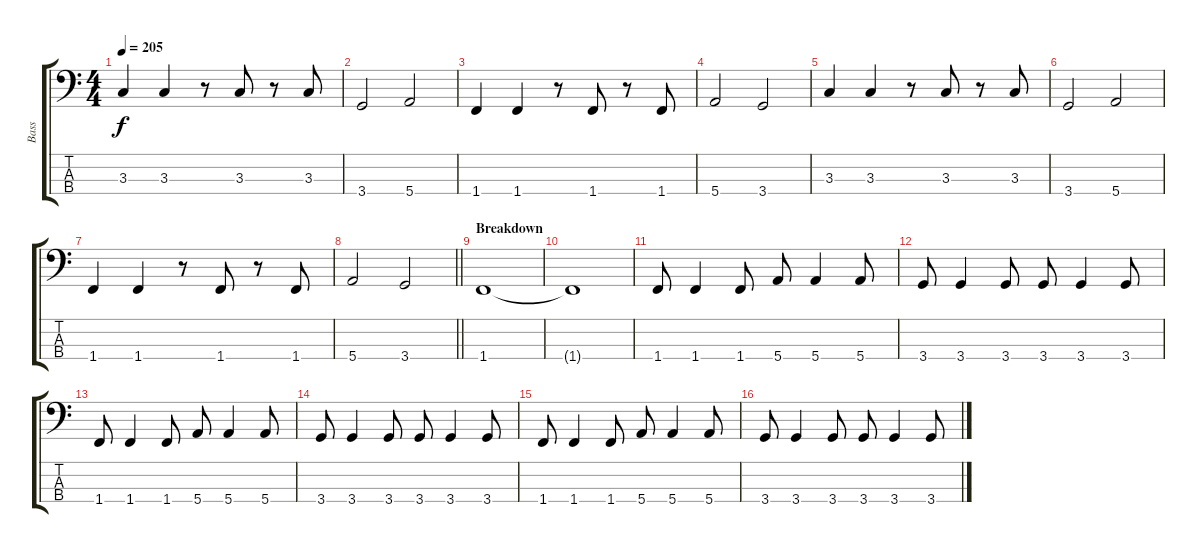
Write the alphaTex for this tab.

\track ("Bass" "Bass") {instrument electricbasspick}
\staff {score tabs}
\tuning (G2 D2 A1 E1) {hide}
\ts (4 4)
\tempo 205
\clef f4
\ks c
3.3.4{dy f} 3.3.4 r.8 3.3.8 r.8 3.3.8 |
3.4.2 5.4.2 |
1.4.4 1.4.4 r.8 1.4.8 r.8 1.4.8 |
5.4.2 3.4.2 |
3.3.4 3.3.4 r.8 3.3.8 r.8 3.3.8 |
3.4.2 5.4.2 |
1.4.4 1.4.4 r.8 1.4.8 r.8 1.4.8 |
\barLineRight lightlight
5.4.2 3.4.2 |
\section ("" "Breakdown")
1.4.1 |
1.4{t}.1 |
1.4.8 1.4.4 1.4.8 5.4.8 5.4.4 5.4.8 |
3.4.8 3.4.4 3.4.8 3.4.8 3.4.4 3.4.8 |
1.4.8 1.4.4 1.4.8 5.4.8 5.4.4 5.4.8 |
3.4.8 3.4.4 3.4.8 3.4.8 3.4.4 3.4.8 |
1.4.8 1.4.4 1.4.8 5.4.8 5.4.4 5.4.8 |
3.4.8 3.4.4 3.4.8 3.4.8 3.4.4 3.4.8
